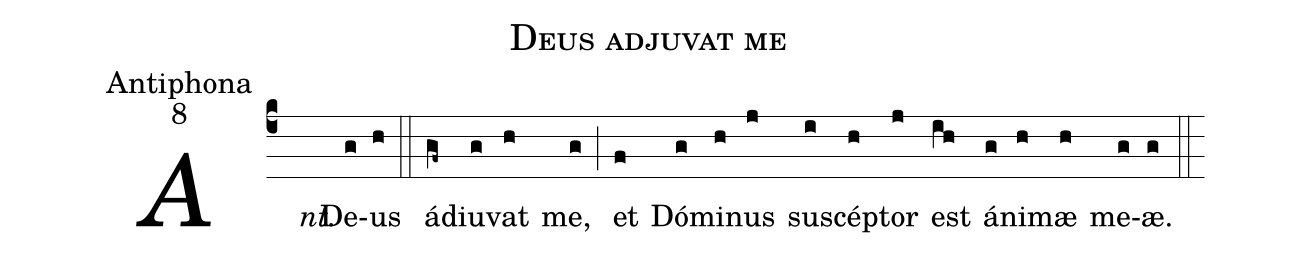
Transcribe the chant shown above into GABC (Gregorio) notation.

name:Deus adjuvat me;
office-part:Antiphona;
mode:8;
%%
(c4) <i>Ant.</i>() De(g)us(h) (::)
ád(gf~)iu(g)vat(h) me,(g) (;) et(f) Dó(g)mi(h)nus(j) su(i)scép(h)tor(j) est(ih) á(g)ni(h)mæ(h) me(g)æ.(g) (::)
